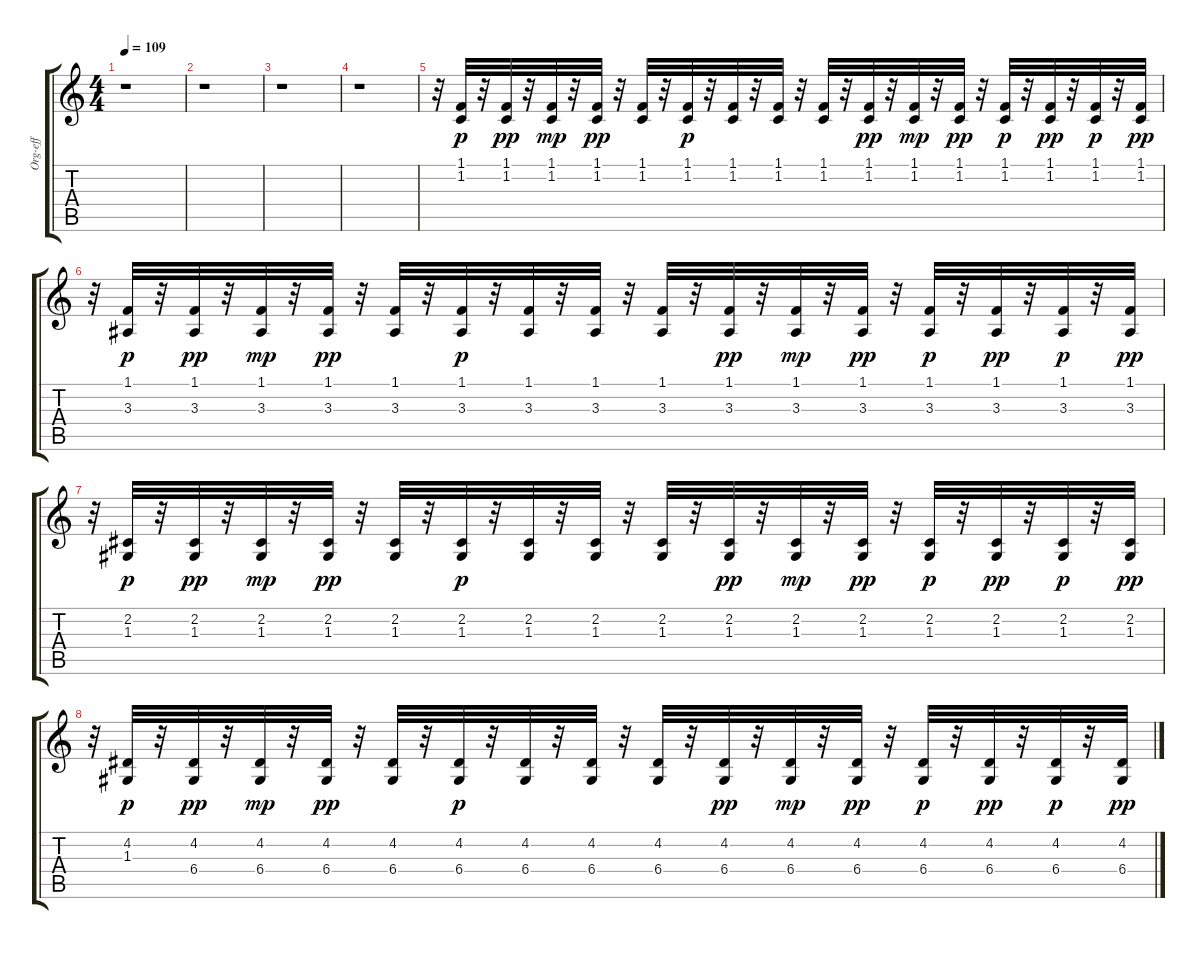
\track ("Org-eff" "Org-eff") {instrument lead8bassandlead}
\staff {score tabs}
\tuning (E4 B3 G3 D3 A2 E2) {hide}
\ts (4 4)
\tempo 109
\clef g2
\ks c
r.1{dy f} |
r.1 |
r.1 |
r.1 |
r.32 (1.1 1.2).32{dy p} r.32 (1.1 1.2).32{dy pp} r.32 (1.1 1.2).32{dy mp} r.32 (1.1 1.2).32{dy pp} r.32 (1.1 1.2).32 r.32 (1.1 1.2).32{dy p} r.32 (1.1 1.2).32 r.32 (1.1 1.2).32 r.32 (1.1 1.2).32 r.32 (1.1 1.2).32{dy pp} r.32 (1.1 1.2).32{dy mp} r.32 (1.1 1.2).32{dy pp} r.32 (1.1 1.2).32{dy p} r.32 (1.1 1.2).32{dy pp} r.32 (1.1 1.2).32{dy p} r.32 (1.1 1.2).32{dy pp} |
r.32 (1.1 3.3).32{dy p} r.32 (1.1 3.3).32{dy pp} r.32 (1.1 3.3).32{dy mp} r.32 (1.1 3.3).32{dy pp} r.32 (1.1 3.3).32 r.32 (1.1 3.3).32{dy p} r.32 (1.1 3.3).32 r.32 (1.1 3.3).32 r.32 (1.1 3.3).32 r.32 (1.1 3.3).32{dy pp} r.32 (1.1 3.3).32{dy mp} r.32 (1.1 3.3).32{dy pp} r.32 (1.1 3.3).32{dy p} r.32 (1.1 3.3).32{dy pp} r.32 (1.1 3.3).32{dy p} r.32 (1.1 3.3).32{dy pp} |
r.32 (2.2 1.3).32{dy p} r.32 (2.2 1.3).32{dy pp} r.32 (2.2 1.3).32{dy mp} r.32 (2.2 1.3).32{dy pp} r.32 (2.2 1.3).32 r.32 (2.2 1.3).32{dy p} r.32 (2.2 1.3).32 r.32 (2.2 1.3).32 r.32 (2.2 1.3).32 r.32 (2.2 1.3).32{dy pp} r.32 (2.2 1.3).32{dy mp} r.32 (2.2 1.3).32{dy pp} r.32 (2.2 1.3).32{dy p} r.32 (2.2 1.3).32{dy pp} r.32 (2.2 1.3).32{dy p} r.32 (2.2 1.3).32{dy pp} |
r.32 (4.2 1.3).32{dy p} r.32 (4.2 6.4).32{dy pp} r.32 (4.2 6.4).32{dy mp} r.32 (4.2 6.4).32{dy pp} r.32 (4.2 6.4).32 r.32 (4.2 6.4).32{dy p} r.32 (4.2 6.4).32 r.32 (4.2 6.4).32 r.32 (4.2 6.4).32 r.32 (4.2 6.4).32{dy pp} r.32 (4.2 6.4).32{dy mp} r.32 (4.2 6.4).32{dy pp} r.32 (4.2 6.4).32{dy p} r.32 (4.2 6.4).32{dy pp} r.32 (4.2 6.4).32{dy p} r.32 (4.2 6.4).32{dy pp}
